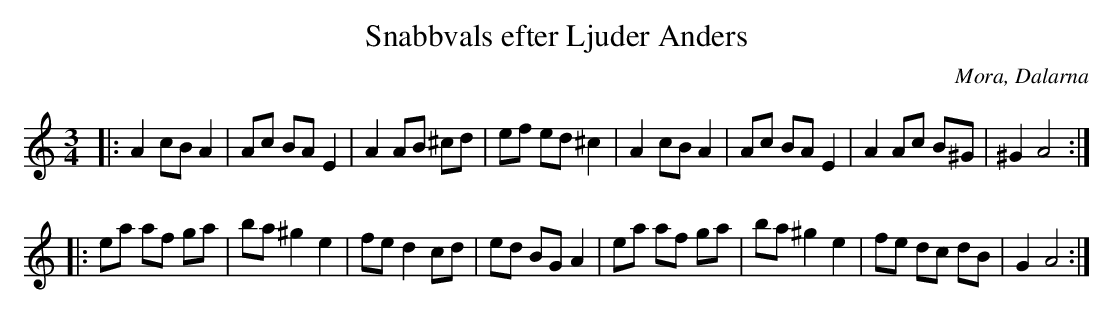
X:1
T:Snabbvals efter Ljuder Anders
O:Mora, Dalarna
M:3/4
L:1/8
K:Am Dor
|: A2 cB A2 | Ac BA E2 | A2 AB ^cd | ef ed ^c2 | A2 cB A2 | Ac BA E2 | A2 Ac B^G | ^G2 A4 :|
|: ea af ga | ba ^g2 e2 | fe d2 cd | ed BG A2 | ea af ga | ba ^g2 e2 | fe dc dB | G2 A4 :|
